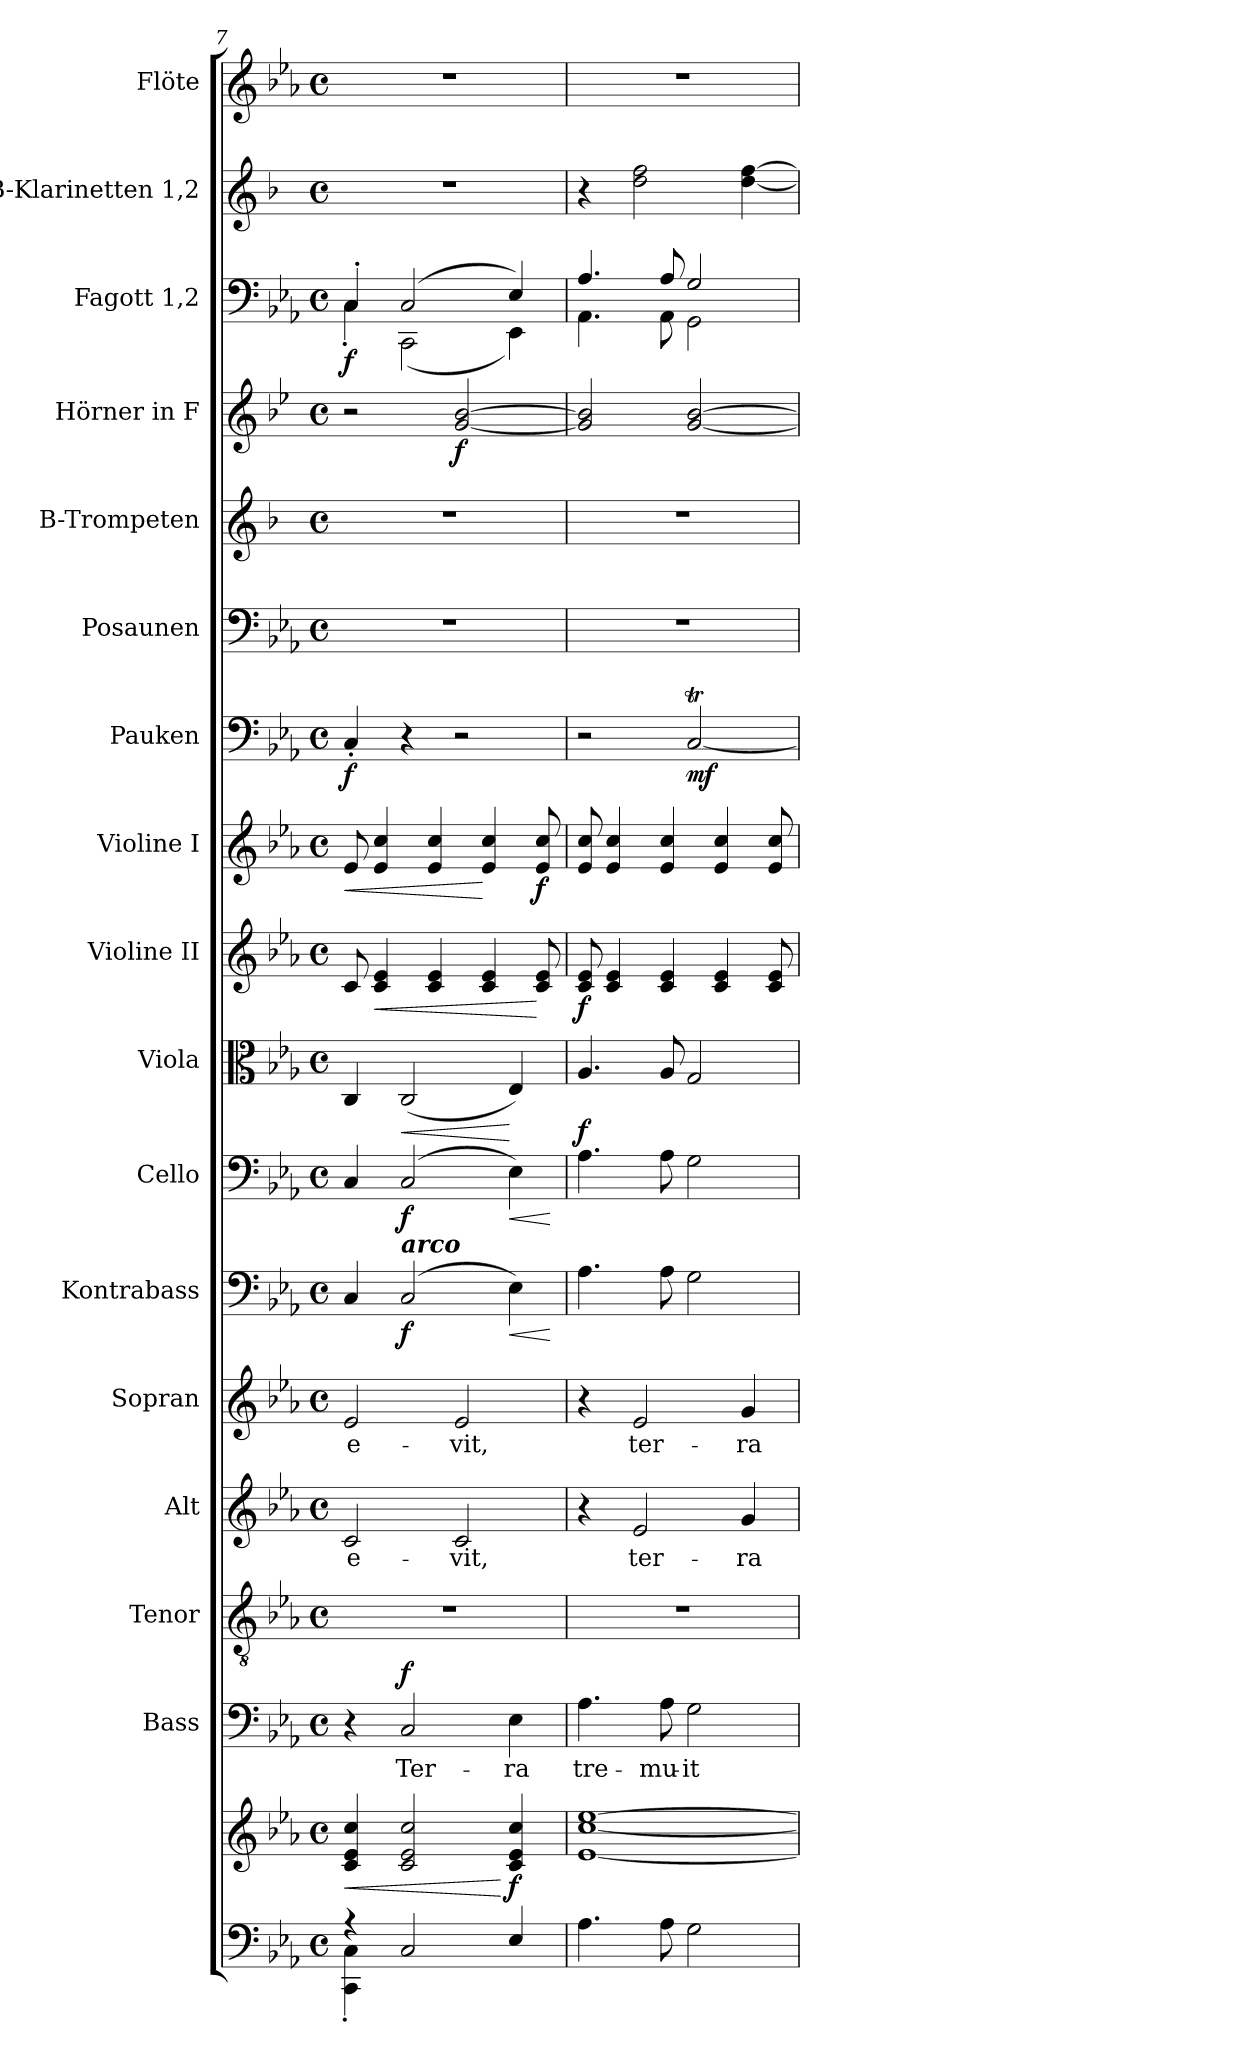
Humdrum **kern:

**kern	**kern	**dynam	**kern	**text	**dynam	**kern	**kern	**text	**kern	**text	**kern	**dynam	**kern	**dynam	**kern	**dynam	**kern	**dynam	**kern	**dynam	**kern	**dynam	**kern	**kern	**kern	**dynam	**kern	**dynam	**kern	**kern
*part17	*part17	*part17	*part16	*part16	*part16	*part15	*part14	*part14	*part13	*part13	*part12	*part12	*part11	*part11	*part10	*part10	*part9	*part9	*part8	*part8	*part7	*part7	*part6	*part5	*part4	*part4	*part3	*part3	*part2	*part1
*staff18	*staff17	*staff17/18	*staff16	*staff16	*staff16	*staff15	*staff14	*staff14	*staff13	*staff13	*staff12	*staff12	*staff11	*staff11	*staff10	*staff10	*staff9	*staff9	*staff8	*staff8	*staff7	*staff7	*staff6	*staff5	*staff4	*staff4	*staff3	*staff3	*staff2	*staff1
*	*	*	*I"Bass	*	*	*I"Tenor	*I"Alt	*	*I"Sopran	*	*I"Kontrabass	*	*I"Cello	*	*I"Viola	*	*I"Violine II	*	*I"Violine I	*	*I"Pauken	*	*I"Posaunen	*I"B-Trompeten	*I"Hörner in F	*	*I"Fagott 1,2	*	*I"B-Klarinetten 1,2	*I"Flöte
*	*	*	*I'B.	*	*	*I'T.	*I'A.	*	*I'S.	*	*I'Kb.	*	*	*	*I'Vla.	*	*I'Vl. II	*	*I'Vl. I	*	*I'Pk.	*	*I'Pos.	*I'B Trp.	*	*	*I'Fg.	*	*I'Kl.	*I'Fl.
!!LO:PB:g=z
*clefF4	*clefG2	*	*clefF4	*	*	*clefGv2	*clefG2	*	*clefG2	*	*clefF4	*	*clefF4	*	*clefC3	*	*clefG2	*	*clefG2	*	*clefF4	*	*clefF4	*clefG2	*clefG2	*	*clefF4	*	*clefG2	*clefG2
*	*	*	*	*	*	*	*	*	*	*	*ITrd7c12	*	*	*	*	*	*	*	*	*	*	*	*	*ITrd1c2	*ITrd4c7	*	*	*	*ITrd1c2	*
*k[b-e-a-]	*k[b-e-a-]	*	*k[b-e-a-]	*	*	*k[b-e-a-]	*k[b-e-a-]	*	*k[b-e-a-]	*	*k[b-e-a-]	*	*k[b-e-a-]	*	*k[b-e-a-]	*	*k[b-e-a-]	*	*k[b-e-a-]	*	*k[b-e-a-]	*	*k[b-e-a-]	*k[b-e-a-]	*k[b-e-a-]	*	*k[b-e-a-]	*	*k[b-e-a-]	*k[b-e-a-]
*E-:	*E-:	*	*E-:	*	*	*E-:	*E-:	*	*E-:	*	*E-:	*	*E-:	*	*E-:	*	*E-:	*	*E-:	*	*E-:	*	*E-:	*E-:	*E-:	*	*E-:	*	*E-:	*E-:
*M4/4	*M4/4	*	*M4/4	*	*	*M4/4	*M4/4	*	*M4/4	*	*M4/4	*	*M4/4	*	*M4/4	*	*M4/4	*	*M4/4	*	*M4/4	*	*M4/4	*M4/4	*M4/4	*	*M4/4	*	*M4/4	*M4/4
*met(c)	*met(c)	*	*met(c)	*	*	*met(c)	*met(c)	*	*met(c)	*	*met(c)	*	*met(c)	*	*met(c)	*	*met(c)	*	*met(c)	*	*met(c)	*	*met(c)	*met(c)	*met(c)	*	*met(c)	*	*met(c)	*met(c)
=7	=7	=7	=7	=7	=7	=7	=7	=7	=7	=7	=7	=7	=7	=7	=7	=7	=7	=7	=7	=7	=7	=7	=7	=7	=7	=7	=7	=7	=7	=7
*^	*	*	*	*	*	*	*	*	*	*	*	*	*	*	*	*	*	*	*	*	*	*	*	*	*	*	*	*	*	*
!	!	!	!LO:HP:b	!	!	!	!	!	!LO:LY:b	!	!LO:LY:b	!	!	!	!	!	!	!	!	!	!LO:HP:b	!	!LO:DY:b	!	!	!	!	!	!LO:DY:b	!	!
*	*	*	*	*	*	*	*	*	*	*	*	*	*	*	*	*	*	*	*	*	*	*	*	*	*	*	*	*^	*	*	*
4rA	4CC\'< 4C\'<	4c/ 4e-/ 4cc/	<	4r	.	.	1r	2c/	-e-	2e-/	-e-	4CC/	.	4C/	.	4C/	.	8c/	.	8e-/	<	4C'</	f	1r	1r	2r	.	4C'</	4C'>\	f	1r	1r
!	!	!	!	!	!	!	!	!	!	!	!	!	!	!	!	!	!	!	!LO:HP:b	!	!	!	!	!	!	!	!	!	!	!	!	!
.	.	.	.	.	.	.	.	.	.	.	.	.	.	.	.	.	.	4c/ 4e-/	<	4e-/ 4cc/	.	.	.	.	.	.	.	.	.	.	.	.
!	!	!	!	!	!	!	!	!	!	!	!	!LO:TX:a:Bi:t=arco	!	!	!	!	!	!	!	!	!	!	!	!	!	!	!	!	!	!	!	!
!	!	!	!	!	!LO:LY:b	!LO:DY:a	!	!	!	!	!	!	!LO:DY:b	!	!LO:DY:b	!	!LO:HP:b	!	!	!	!	!	!	!	!	!	!	!	!	!	!	!
2C/	2.ryy	2c/ 2e-/ 2cc/	.	2C/	Ter-	f	.	.	.	.	.	(2CC/	f	(2C/	f	(<2C/	<	.	.	.	.	4r	.	.	.	.	.	(2C/	(<2CC\	.	.	.
.	.	.	.	.	.	.	.	.	.	.	.	.	.	.	.	.	.	4c/ 4e-/	.	4e-/ 4cc/	.	.	.	.	.	.	.	.	.	.	.	.
!	!	!	!	!	!	!	!	!	!LO:LY:b	!	!LO:LY:b	!	!	!	!	!	!	!	!	!	!	!	!	!	!	!	!LO:DY:b	!	!	!	!	!
.	.	.	.	.	.	.	.	2c/	-vit,	2e-/	-vit,	.	.	.	.	.	.	.	.	.	.	2r	.	.	.	[2c/ [2e-/	f	.	.	.	.	.
.	.	.	.	.	.	.	.	.	.	.	.	.	.	.	.	.	.	4c/ 4e-/	.	4e-/ 4cc/	[	.	.	.	.	.	.	.	.	.	.	.
!	!	!	!LO:DY:n=1:b	!	!LO:LY:b	!	!	!	!	!	!	!	!LO:HP:b	!	!LO:HP:b	!	!	!	!	!	!	!	!	!	!	!	!	!	!	!	!	!
4E-/	.	4c/ 4e-/ 4cc/	[ f	4E-\	-ra	.	.	.	.	.	.	4EE-\)	<	4E-\)	<	4E-/)	[	.	.	.	.	.	.	.	.	.	.	4E-/)	4EE-\)	.	.	.
!	!	!	!	!	!	!	!	!	!	!	!	!	!	!	!	!	!	!	!	!	!LO:DY:b	!	!	!	!	!	!	!	!	!	!	!
.	.	.	.	.	.	.	.	.	.	.	.	.	.	.	.	.	.	8c/ 8e-/	[	8e-/ 8cc/	f	.	.	.	.	.	.	.	.	.	.	.
*v	*v	*	*	*	*	*	*	*	*	*	*	*	*	*	*	*	*	*	*	*	*	*	*	*	*	*	*	*v	*v	*	*	*
.	.	.	.	.	.	.	.	.	.	.	.	[	.	[	.	.	.	.	.	.	.	.	.	.	.	.	.	.	.	.
=8	=8	=8	=8	=8	=8	=8	=8	=8	=8	=8	=8	=8	=8	=8	=8	=8	=8	=8	=8	=8	=8	=8	=8	=8	=8	=8	=8	=8	=8	=8
!	!	!	!	!LO:LY:b	!	!	!	!	!	!	!	!	!	!	!	!LO:DY:b	!	!LO:DY:b	!	!	!	!	!	!	!	!	!	!	!	!
*	*	*	*	*	*	*	*	*	*	*	*	*	*	*	*	*	*	*	*	*	*	*	*	*	*	*	*^	*	*	*
4.A-\	[1e- [1cc [1ee-	.	4.A-\	tre-	.	1r	4r	.	4r	.	4.AA-\	.	4.A-\	.	4.A-/	f	8c/ 8e-/	f	8e-/ 8cc/	.	2r	.	1r	1r	2c/] 2e-/]	.	4.A-/	4.AA-\	.	4r	1r
.	.	.	.	.	.	.	.	.	.	.	.	.	.	.	.	.	4c/ 4e-/	.	4e-/ 4cc/	.	.	.	.	.	.	.	.	.	.	.	.
!	!	!	!	!	!	!	!	!LO:LY:b	!	!LO:LY:b	!	!	!	!	!	!	!	!	!	!	!	!	!	!	!	!	!	!	!	!	!
.	.	.	.	.	.	.	2e-/	ter-	2e-/	ter-	.	.	.	.	.	.	.	.	.	.	.	.	.	.	.	.	.	.	.	2cc\ 2ee-\	.
!	!	!	!	!LO:LY:b	!	!	!	!	!	!	!	!	!	!	!	!	!	!	!	!	!	!	!	!	!	!	!	!	!	!	!
8A-\	.	.	8A-\	-mu-	.	.	.	.	.	.	8AA-\	.	8A-\	.	8A-/	.	4c/ 4e-/	.	4e-/ 4cc/	.	.	.	.	.	.	.	8A-/	8AA-\	.	.	.
!	!	!	!	!LO:LY:b	!	!	!	!	!	!	!	!	!	!	!	!	!	!	!	!	!	!LO:DY:b	!	!	!	!	!	!	!	!	!
2G\	.	.	2G\	-it	.	.	.	.	.	.	2GG\	.	2G\	.	2G/	.	.	.	.	.	[2CT/	mf	.	.	[2c/ [2e-/	.	2G/	2GG\	.	.	.
.	.	.	.	.	.	.	.	.	.	.	.	.	.	.	.	.	4c/ 4e-/	.	4e-/ 4cc/	.	.	.	.	.	.	.	.	.	.	.	.
!	!	!	!	!	!	!	!	!LO:LY:b	!	!LO:LY:b	!	!	!	!	!	!	!	!	!	!	!	!	!	!	!	!	!	!	!	!	!
.	.	.	.	.	.	.	4g/	-ra	4g/	-ra	.	.	.	.	.	.	.	.	.	.	.	.	.	.	.	.	.	.	.	[4cc\ [4ee-\	.
.	.	.	.	.	.	.	.	.	.	.	.	.	.	.	.	.	8c/ 8e-/	.	8e-/ 8cc/	.	.	.	.	.	.	.	.	.	.	.	.
*	*	*	*	*	*	*	*	*	*	*	*	*	*	*	*	*	*	*	*	*	*	*	*	*	*	*	*v	*v	*	*	*
=	=	=	=	=	=	=	=	=	=	=	=	=	=	=	=	=	=	=	=	=	=	=	=	=	=	=	=	=	=	=
*-	*-	*-	*-	*-	*-	*-	*-	*-	*-	*-	*-	*-	*-	*-	*-	*-	*-	*-	*-	*-	*-	*-	*-	*-	*-	*-	*-	*-	*-	*-
